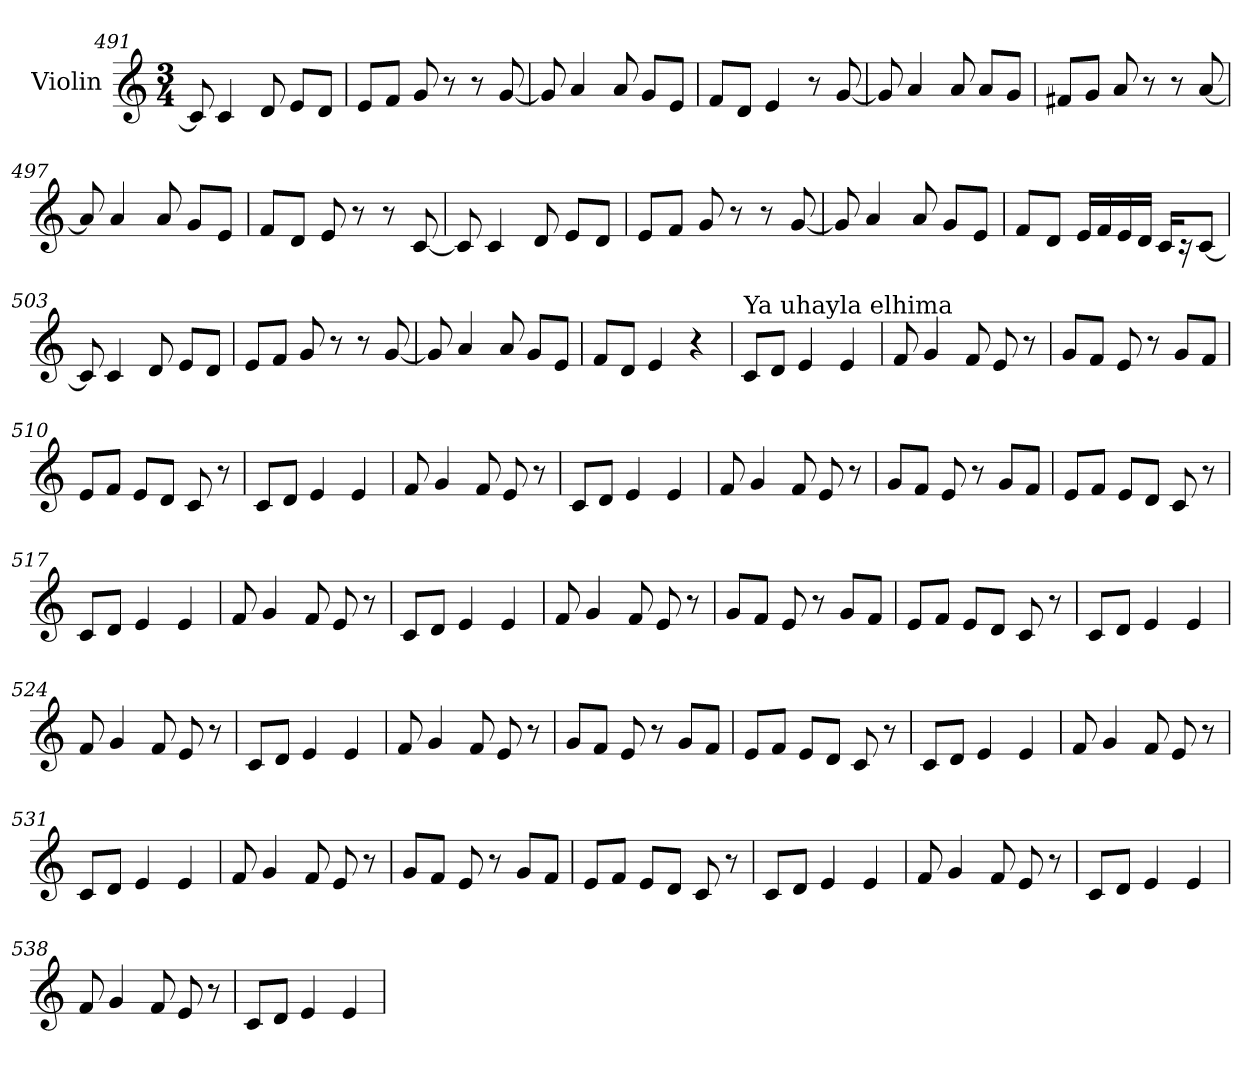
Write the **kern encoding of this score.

**kern
*part1
*staff1
*I"Violin
!!LO:LB:g=z
*clefG2
*k[]
*M3/4
=491
8c/]
4c/
8d/
8e/L
8d/J
=492
8e/L
8f/J
8g/
8r
8r
[8g/
=493
8g/]
4a/
8a/
8g/L
8e/J
=494
8f/L
8d/J
4e/
8r
[8g/
=495
8g/]
4a/
8a/
8a/L
8g/J
!!LO:PB:g=z
=496
8f#X/L
8g/J
8a/
8r
8r
[8a/
=497
8a/]
4a/
8a/
8g/L
8e/J
=498
8f/L
8d/J
8e/
8r
8r
[8c/
=499
8c/]
4c/
8d/
8e/L
8d/J
=500
8e/L
8f/J
8g/
8r
8r
[8g/
!!LO:LB:g=z
=501
8g/]
4a/
8a/
8g/L
8e/J
=502
8f/L
8d/J
16e/LL
16f/
16e/
16d/JJ
16c/KL
16r
[8c/J
=503
8c/]
4c/
8d/
8e/L
8d/J
=504
8e/L
8f/J
8g/
8r
8r
[8g/
=505
8g/]
4a/
8a/
8g/L
8e/J
!!LO:LB:g=z
=506
8f/L
8d/J
4e/
4r
=507
*MM120
!LO:TX:a:t=Ya uhayla elhima
8c/L
8d/J
4e/
4e/
=508
8f/
4g/
8f/
8e/
8r
=509
8g/L
8f/J
8e/
8r
8g/L
8f/J
=510
8e/L
8f/J
8e/L
8d/J
8c/
8r
=511
8c/L
8d/J
4e/
4e/
!!LO:LB:g=z
=512
8f/
4g/
8f/
8e/
8r
=513
8c/L
8d/J
4e/
4e/
=514
8f/
4g/
8f/
8e/
8r
=515
8g/L
8f/J
8e/
8r
8g/L
8f/J
=516
8e/L
8f/J
8e/L
8d/J
8c/
8r
=517
8c/L
8d/J
4e/
4e/
!!LO:LB:g=z
=518
8f/
4g/
8f/
8e/
8r
=519
8c/L
8d/J
4e/
4e/
=520
8f/
4g/
8f/
8e/
8r
=521
8g/L
8f/J
8e/
8r
8g/L
8f/J
=522
8e/L
8f/J
8e/L
8d/J
8c/
8r
=523
8c/L
8d/J
4e/
4e/
!!LO:LB:g=z
=524
8f/
4g/
8f/
8e/
8r
=525
8c/L
8d/J
4e/
4e/
=526
8f/
4g/
8f/
8e/
8r
=527
8g/L
8f/J
8e/
8r
8g/L
8f/J
=528
8e/L
8f/J
8e/L
8d/J
8c/
8r
=529
8c/L
8d/J
4e/
4e/
!!LO:LB:g=z
=530
8f/
4g/
8f/
8e/
8r
=531
8c/L
8d/J
4e/
4e/
=532
8f/
4g/
8f/
8e/
8r
=533
8g/L
8f/J
8e/
8r
8g/L
8f/J
=534
8e/L
8f/J
8e/L
8d/J
8c/
8r
=535
8c/L
8d/J
4e/
4e/
!!LO:LB:g=z
=536
8f/
4g/
8f/
8e/
8r
=537
8c/L
8d/J
4e/
4e/
=538
8f/
4g/
8f/
8e/
8r
=539
8c/L
8d/J
4e/
4e/
=
*-
